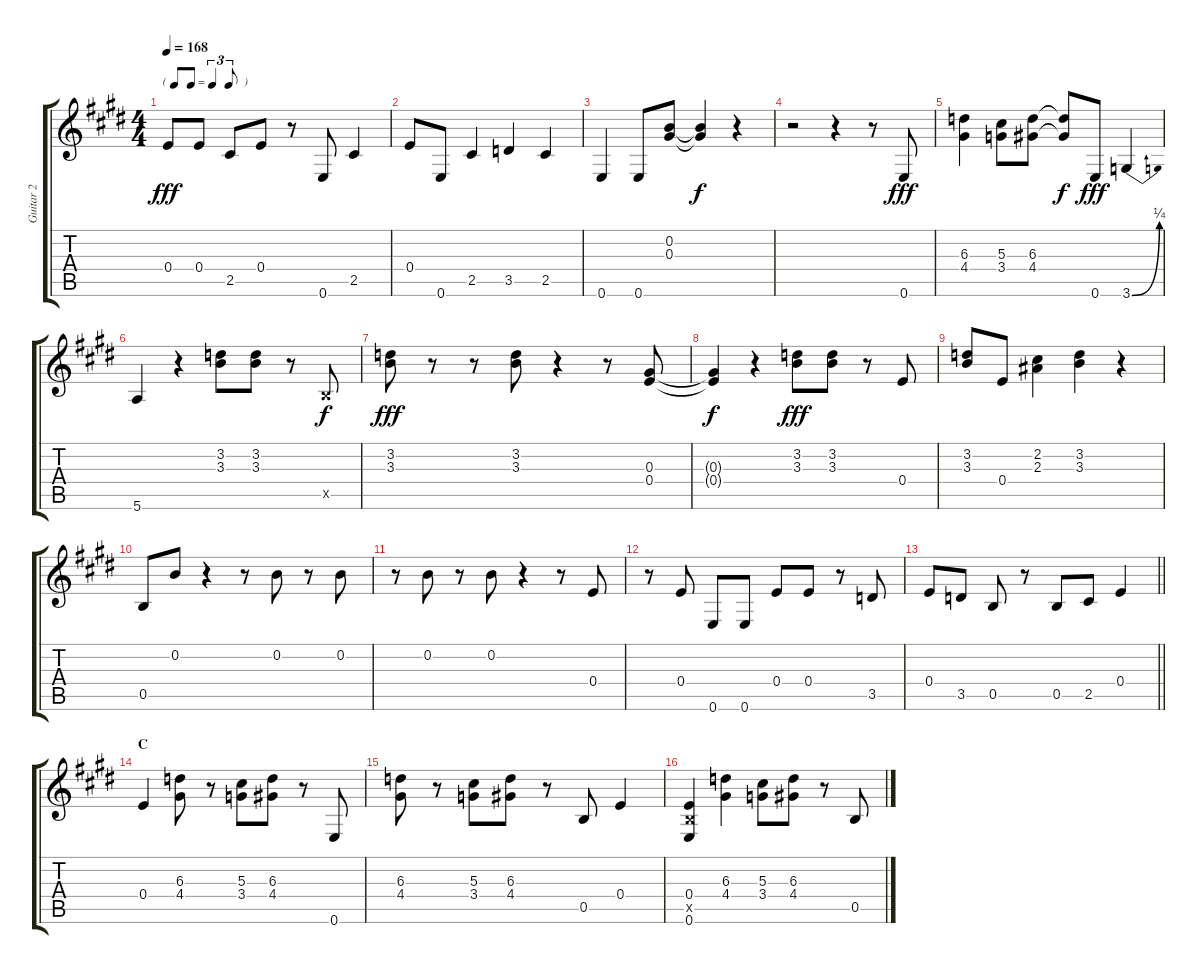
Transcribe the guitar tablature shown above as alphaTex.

\track ("Guitar 2" "Guitar 2") {instrument distortionguitar}
\staff {score tabs}
\tuning (E4 B3 Ab3 E3 B2 E2) {hide}
\ts (4 4)
\tf triplet8th
\tempo 168
\clef g2
\ks e
0.4.8{dy fff} 0.4.8 2.5.8 0.4.8 r.8 0.6.8 2.5.4 |
0.4.8 0.6.8 2.5.4 3.5.4 2.5.4 |
0.6.4 0.6.8 (0.2 0.3).8 (0.2{t} 0.3{t}).4{dy f} r.4 |
r.2 r.4 r.8 0.6.8{dy fff} |
(6.3 4.4).4 (5.3 3.4).8 (6.3 4.4).8 (6.3{t} 4.4{t}).8{dy f} 0.6.8{dy fff} 3.6{be (bend 0 0 60 1)}.4 |
5.6.4 r.4 (3.2 3.3).8 (3.2 3.3).8 r.8 0.5{x}.8{dy f} |
(3.2 3.3).8{dy fff} r.8 r.8 (3.2 3.3).8 r.4 r.8 (0.3 0.4).8 |
(0.3{t} 0.4{t}).4{dy f} r.4 (3.2 3.3).8{dy fff} (3.2 3.3).8 r.8 0.4.8 |
(3.2 3.3).8 0.4.8 (2.2 2.3).4 (3.2 3.3).4 r.4 |
0.5.8 0.2.8 r.4 r.8 0.2.8 r.8 0.2.8 |
r.8 0.2.8 r.8 0.2.8 r.4 r.8 0.4.8 |
r.8 0.4.8 0.6.8 0.6.8 0.4.8 0.4.8 r.8 3.5.8 |
\barLineRight lightlight
0.4.8 3.5.8 0.5.8 r.8 0.5.8 2.5.8 0.4.4 |
\section ("" "C")
0.4.4 (6.3 4.4).8 r.8 (5.3 3.4).8 (6.3 4.4).8 r.8 0.6.8 |
(6.3 4.4).8 r.8 (5.3 3.4).8 (6.3 4.4).8 r.8 0.5.8 0.4.4 |
(0.4 0.5{x} 0.6).4 (6.3 4.4).4 (5.3 3.4).8 (6.3 4.4).8 r.8 0.5.8
